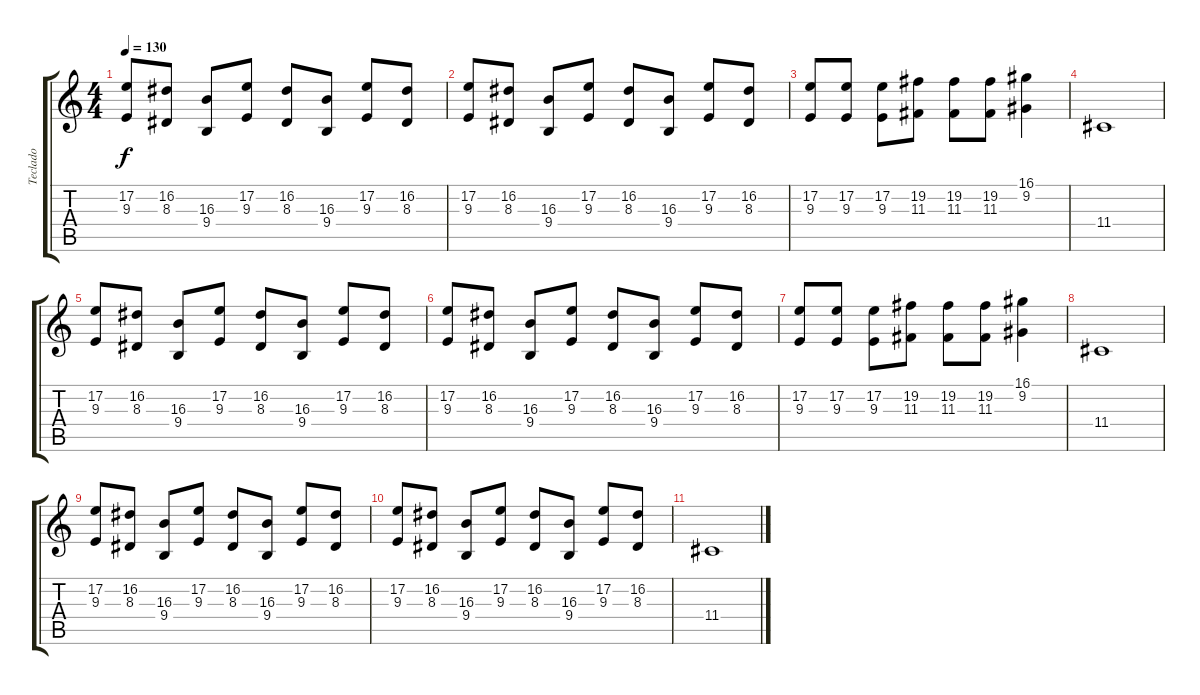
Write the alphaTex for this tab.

\track ("Teclado" "Teclado") {instrument acousticgrandpiano}
\staff {score tabs}
\tuning (E4 B3 G3 D3 A2 E2) {hide}
\ts (4 4)
\tempo 130
\clef g2
\ks c
(17.2 9.3).8{dy f} (16.2 8.3).8 (16.3 9.4).8 (17.2 9.3).8 (16.2 8.3).8 (16.3 9.4).8 (17.2 9.3).8 (16.2 8.3).8 |
(17.2 9.3).8 (16.2 8.3).8 (16.3 9.4).8 (17.2 9.3).8 (16.2 8.3).8 (16.3 9.4).8 (17.2 9.3).8 (16.2 8.3).8 |
(17.2 9.3).8 (17.2 9.3).8 (17.2 9.3).8 (19.2 11.3).8 (19.2 11.3).8 (19.2 11.3).8 (16.1 9.2).4 |
11.4.1 |
(17.2 9.3).8 (16.2 8.3).8 (16.3 9.4).8 (17.2 9.3).8 (16.2 8.3).8 (16.3 9.4).8 (17.2 9.3).8 (16.2 8.3).8 |
(17.2 9.3).8 (16.2 8.3).8 (16.3 9.4).8 (17.2 9.3).8 (16.2 8.3).8 (16.3 9.4).8 (17.2 9.3).8 (16.2 8.3).8 |
(17.2 9.3).8 (17.2 9.3).8 (17.2 9.3).8 (19.2 11.3).8 (19.2 11.3).8 (19.2 11.3).8 (16.1 9.2).4 |
11.4.1 |
(17.2 9.3).8 (16.2 8.3).8 (16.3 9.4).8 (17.2 9.3).8 (16.2 8.3).8 (16.3 9.4).8 (17.2 9.3).8 (16.2 8.3).8 |
(17.2 9.3).8 (16.2 8.3).8 (16.3 9.4).8 (17.2 9.3).8 (16.2 8.3).8 (16.3 9.4).8 (17.2 9.3).8 (16.2 8.3).8 |
11.4.1
